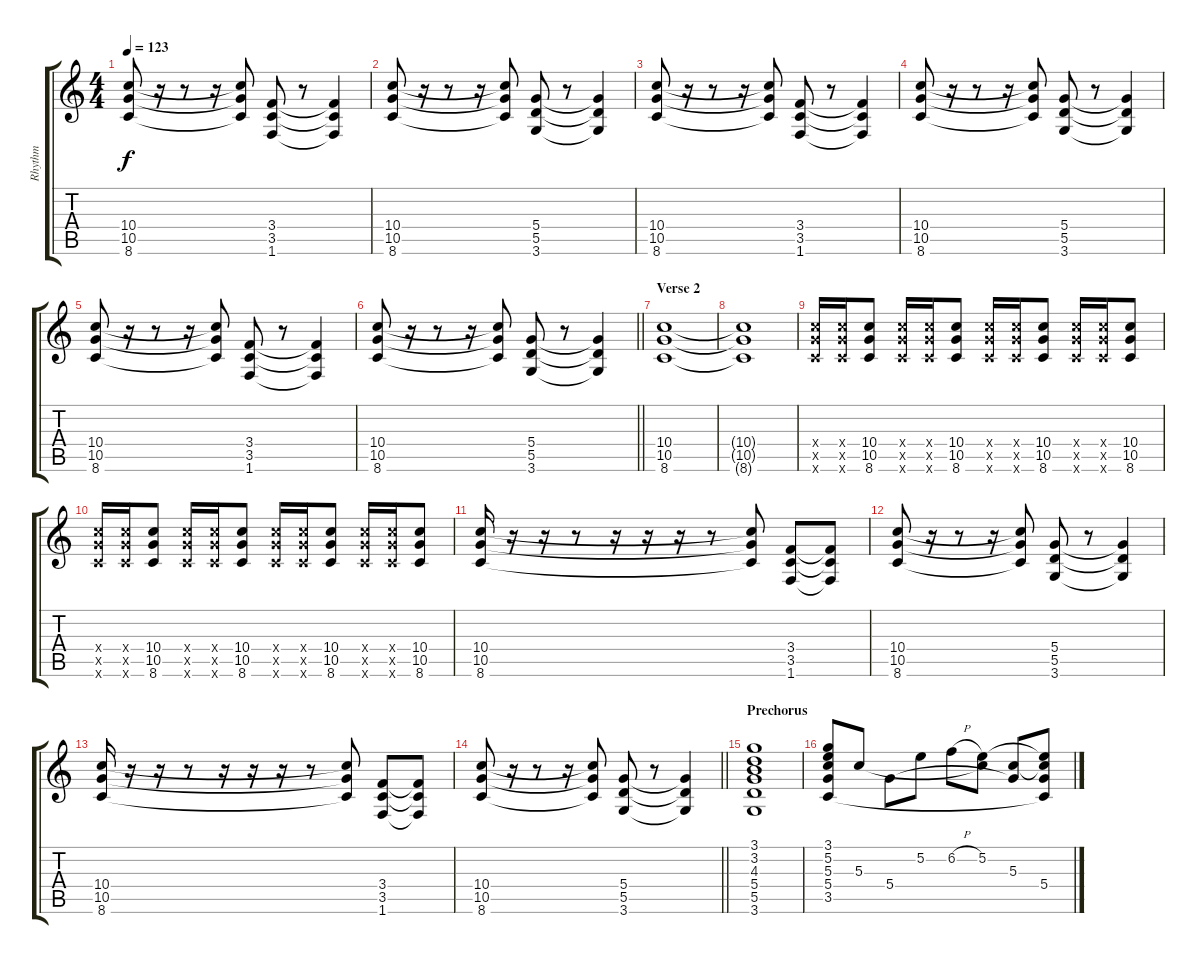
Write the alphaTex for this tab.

\track ("Rhythm" "Rhythm") {instrument electricguitarclean}
\staff {score tabs}
\tuning (E4 B3 G3 D3 A2 E2) {hide}
\ts (4 4)
\tempo 123
\clef g2
\ks c
(10.4 10.5 8.6).8{dy f} r.16 r.8 r.16 (10.4{t} 10.5{t} 8.6{t}).8 (3.4 3.5 1.6).8 r.8 (3.4{t} 3.5{t} 1.6{t}).4 |
(10.4 10.5 8.6).8 r.16 r.8 r.16 (10.4{t} 10.5{t} 8.6{t}).8 (5.4 5.5 3.6).8 r.8 (5.4{t} 5.5{t} 3.6{t}).4 |
(10.4 10.5 8.6).8 r.16 r.8 r.16 (10.4{t} 10.5{t} 8.6{t}).8 (3.4 3.5 1.6).8 r.8 (3.4{t} 3.5{t} 1.6{t}).4 |
(10.4 10.5 8.6).8 r.16 r.8 r.16 (10.4{t} 10.5{t} 8.6{t}).8 (5.4 5.5 3.6).8 r.8 (5.4{t} 5.5{t} 3.6{t}).4 |
(10.4 10.5 8.6).8 r.16 r.8 r.16 (10.4{t} 10.5{t} 8.6{t}).8 (3.4 3.5 1.6).8 r.8 (3.4{t} 3.5{t} 1.6{t}).4 |
\barLineRight lightlight
(10.4 10.5 8.6).8 r.16 r.8 r.16 (10.4{t} 10.5{t} 8.6{t}).8 (5.4 5.5 3.6).8 r.8 (5.4{t} 5.5{t} 3.6{t}).4 |
\section ("" "Verse 2")
(10.4 10.5 8.6).1 |
(10.4{t} 10.5{t} 8.6{t}).1 |
(10.4{x} 10.5{x} 8.6{x}).16 (10.4{x} 10.5{x} 8.6{x}).16 (10.4 10.5 8.6).8 (10.4{x} 10.5{x} 8.6{x}).16 (10.4{x} 10.5{x} 8.6{x}).16 (10.4 10.5 8.6).8 (10.4{x} 10.5{x} 8.6{x}).16 (10.4{x} 10.5{x} 8.6{x}).16 (10.4 10.5 8.6).8 (10.4{x} 10.5{x} 8.6{x}).16 (10.4{x} 10.5{x} 8.6{x}).16 (10.4 10.5 8.6).8 |
(10.4{x} 10.5{x} 8.6{x}).16 (10.4{x} 10.5{x} 8.6{x}).16 (10.4 10.5 8.6).8 (10.4{x} 10.5{x} 8.6{x}).16 (10.4{x} 10.5{x} 8.6{x}).16 (10.4 10.5 8.6).8 (10.4{x} 10.5{x} 8.6{x}).16 (10.4{x} 10.5{x} 8.6{x}).16 (10.4 10.5 8.6).8 (10.4{x} 10.5{x} 8.6{x}).16 (10.4{x} 10.5{x} 8.6{x}).16 (10.4 10.5 8.6).8 |
(10.4 10.5 8.6).16 r.16 r.16 r.8 r.16 r.16 r.16 r.8 (10.4{t} 10.5{t} 8.6{t}).8 (3.4 3.5 1.6).8 (3.4{t} 3.5{t} 1.6{t}).8 |
(10.4 10.5 8.6).8 r.16 r.8 r.16 (10.4{t} 10.5{t} 8.6{t}).8 (5.4 5.5 3.6).8 r.8 (5.4{t} 5.5{t} 3.6{t}).4 |
(10.4 10.5 8.6).16 r.16 r.16 r.8 r.16 r.16 r.16 r.8 (10.4{t} 10.5{t} 8.6{t}).8 (3.4 3.5 1.6).8 (3.4{t} 3.5{t} 1.6{t}).8 |
\barLineRight lightlight
(10.4 10.5 8.6).8 r.16 r.8 r.16 (10.4{t} 10.5{t} 8.6{t}).8 (5.4 5.5 3.6).8 r.8 (5.4{t} 5.5{t} 3.6{t}).4 |
\section ("" "Prechorus")
(3.1 3.2 4.3 5.4 5.5 3.6).1 |
(3.1 5.2 5.3 5.4 3.5).8 5.3.8 5.4.8 5.2.8 6.2{h}.8 (5.2 5.3{t}).8 (5.3 5.4{t}).8 (5.2{t} 5.3{t} 5.4 3.5{t}).8
